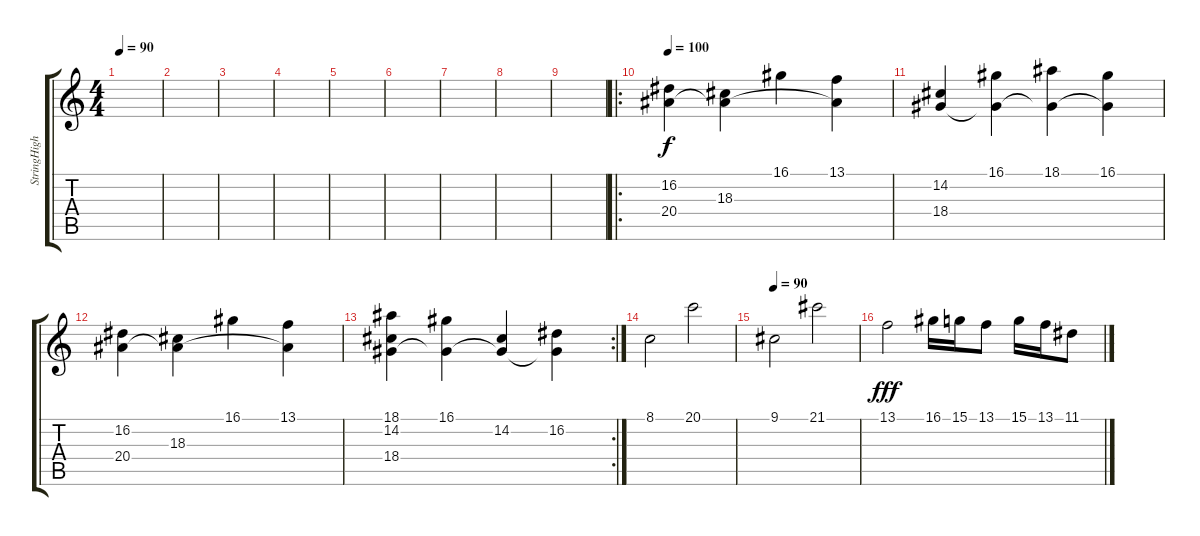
\track ("StringHighSection" "StringHigh") {instrument stringensemble2}
\staff {score tabs}
\tuning (E4 B3 G3 D3 A2 E2) {hide}
\ts (4 4)
\tempo 90
\clef g2
\ks c
|
|
|
|
|
|
|
|
|
\ro
\tempo 100
(16.2 20.4).4 (18.3 20.4{t}).4 16.1.4 (13.1 20.4{t}).4 |
(14.2 18.4).4 (16.1 18.4{t}).4 (18.1 18.4{t}).4 (16.1 18.4{t}).4 |
(16.2 20.4).4 (18.3 20.4{t}).4 16.1.4 (13.1 20.4{t}).4 |
\rc 2
(18.1 14.2 18.4).4 (16.1 18.4{t}).4 (14.2 18.4{t}).4 (16.2 18.4{t}).4 |
8.1.2 20.1.2 |
\tempo 90
9.1.2 21.1.2 |
13.1.2{dy fff} 16.1.16 15.1.16 13.1.8 15.1.16 13.1.16 11.1.8
